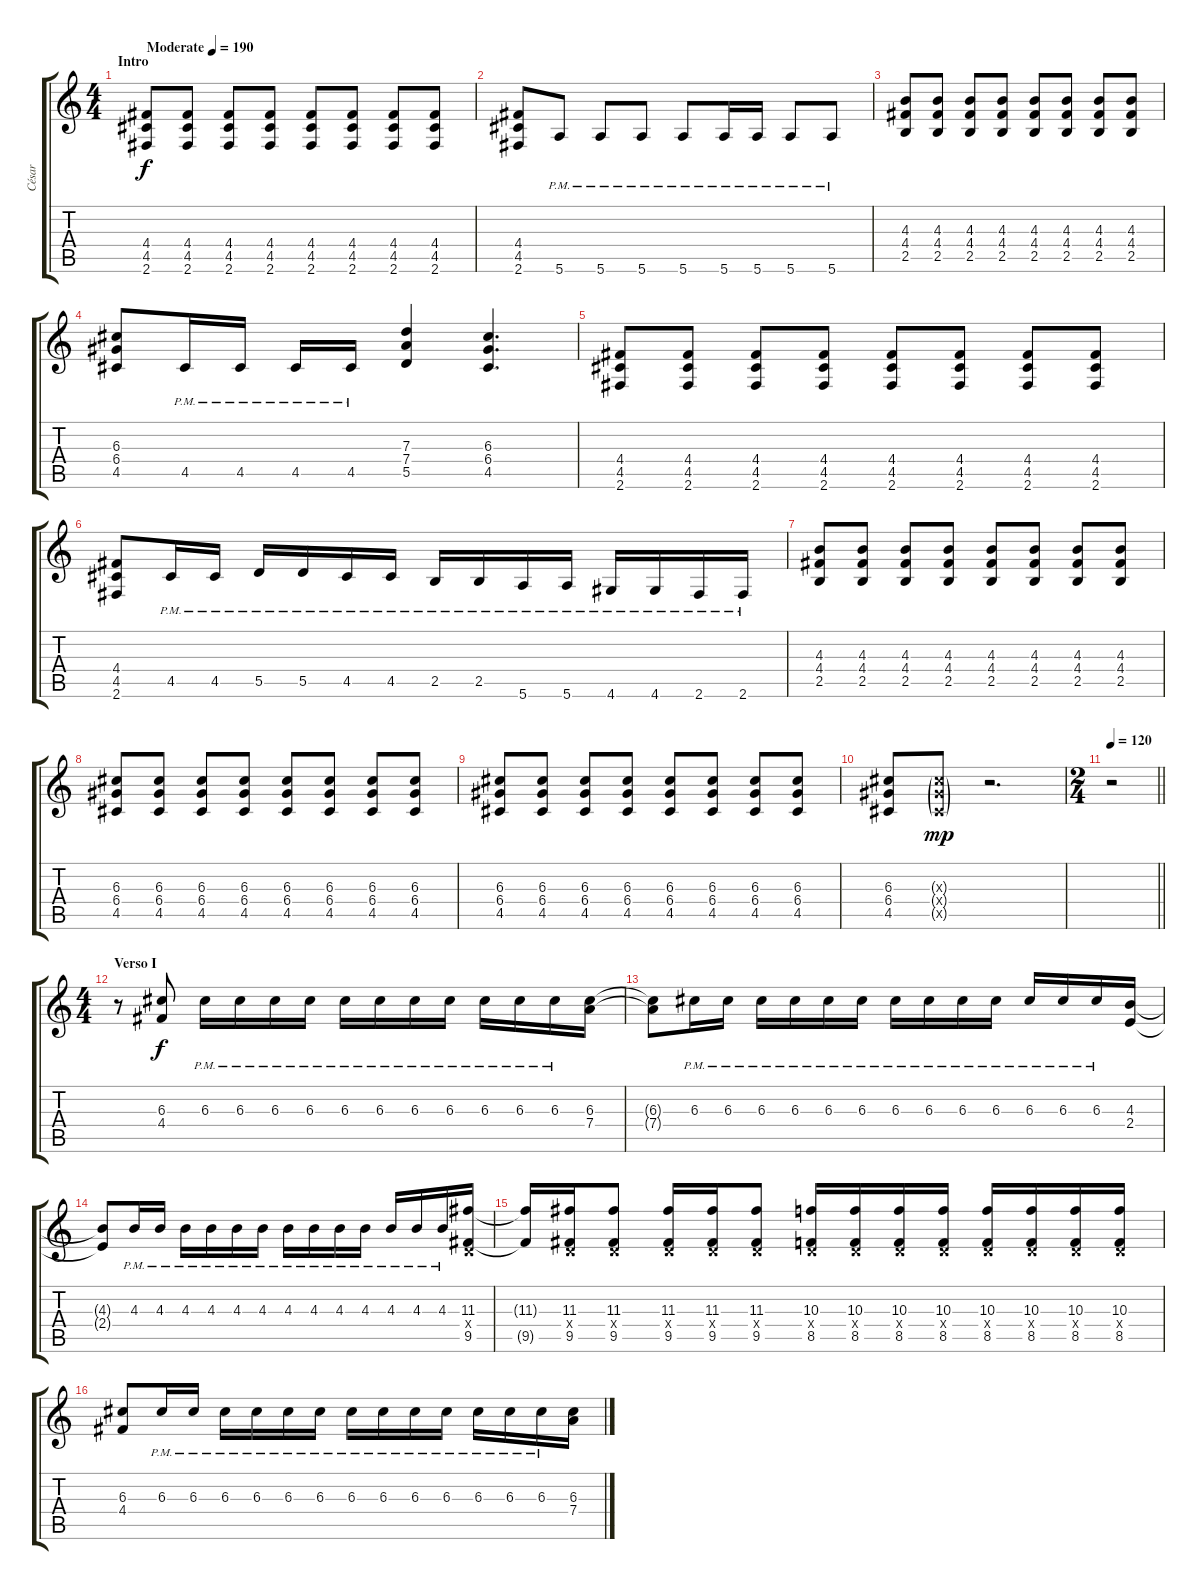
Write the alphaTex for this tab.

\track ("César" "César") {instrument distortionguitar}
\staff {score tabs}
\tuning (E4 B3 G3 D3 A2 E2) {hide}
\ts (4 4)
\section ("" "Intro")
\tempo (190 "Moderate")
\clef g2
\ks c
(4.4 4.5 2.6).8{dy f instrument distortionguitar} (4.4 4.5 2.6).8 (4.4 4.5 2.6).8 (4.4 4.5 2.6).8 (4.4 4.5 2.6).8 (4.4 4.5 2.6).8 (4.4 4.5 2.6).8 (4.4 4.5 2.6).8 |
(4.4 4.5 2.6).8 5.6{pm}.8 5.6{pm}.8 5.6{pm}.8 5.6{pm}.8 5.6{pm}.16 5.6{pm}.16 5.6{pm}.8 5.6{pm}.8 |
(4.3 4.4 2.5).8 (4.3 4.4 2.5).8 (4.3 4.4 2.5).8 (4.3 4.4 2.5).8 (4.3 4.4 2.5).8 (4.3 4.4 2.5).8 (4.3 4.4 2.5).8 (4.3 4.4 2.5).8 |
(6.3 6.4 4.5).8 4.5{pm}.16 4.5{pm}.16 4.5{pm}.16 4.5{pm}.16 (7.3 7.4 5.5).4 (6.3 6.4 4.5).4{d} |
(4.4 4.5 2.6).8 (4.4 4.5 2.6).8 (4.4 4.5 2.6).8 (4.4 4.5 2.6).8 (4.4 4.5 2.6).8 (4.4 4.5 2.6).8 (4.4 4.5 2.6).8 (4.4 4.5 2.6).8 |
(4.4 4.5 2.6).8 4.5{pm}.16 4.5{pm}.16 5.5{pm}.16 5.5{pm}.16 4.5{pm}.16 4.5{pm}.16 2.5{pm}.16 2.5{pm}.16 5.6{pm}.16 5.6{pm}.16 4.6{pm}.16 4.6{pm}.16 2.6{pm}.16 2.6{pm}.16 |
(4.3 4.4 2.5).8 (4.3 4.4 2.5).8 (4.3 4.4 2.5).8 (4.3 4.4 2.5).8 (4.3 4.4 2.5).8 (4.3 4.4 2.5).8 (4.3 4.4 2.5).8 (4.3 4.4 2.5).8 |
(6.3 6.4 4.5).8 (6.3 6.4 4.5).8 (6.3 6.4 4.5).8 (6.3 6.4 4.5).8 (6.3 6.4 4.5).8 (6.3 6.4 4.5).8 (6.3 6.4 4.5).8 (6.3 6.4 4.5).8 |
(6.3 6.4 4.5).8 (6.3 6.4 4.5).8 (6.3 6.4 4.5).8 (6.3 6.4 4.5).8 (6.3 6.4 4.5).8 (6.3 6.4 4.5).8 (6.3 6.4 4.5).8 (6.3 6.4 4.5).8 |
(6.3 6.4 4.5).8 (6.3{g x} 6.4{g x} 4.5{g x}).8{dy mp} r.2{d} |
\ts (2 4)
\tempo 120
\barLineRight lightlight
r.2 |
\ts (4 4)
\section ("" "Verso I")
r.8 (6.3 4.4).8{dy f} 6.3{pm}.16 6.3{pm}.16 6.3{pm}.16 6.3{pm}.16 6.3{pm}.16 6.3{pm}.16 6.3{pm}.16 6.3{pm}.16 6.3{pm}.16 6.3{pm}.16 6.3{pm}.16 (6.3 7.4).16 |
(6.3{t} 7.4{t}).8 6.3{pm}.16 6.3{pm}.16 6.3{pm}.16 6.3{pm}.16 6.3{pm}.16 6.3{pm}.16 6.3{pm}.16 6.3{pm}.16 6.3{pm}.16 6.3{pm}.16 6.3{pm}.16 6.3{pm}.16 6.3{pm}.16 (4.3 2.4).16 |
(4.3{t} 2.4{t}).8 4.3{pm}.16 4.3{pm}.16 4.3{pm}.16 4.3{pm}.16 4.3{pm}.16 4.3{pm}.16 4.3{pm}.16 4.3{pm}.16 4.3{pm}.16 4.3{pm}.16 4.3{pm}.16 4.3{pm}.16 4.3{pm}.16 (11.3 0.4{x} 9.5).16 |
(11.3{t} 9.5{t}).16 (11.3 0.4{x} 9.5).16 (11.3 0.4{x} 9.5).8 (11.3 0.4{x} 9.5).16 (11.3 0.4{x} 9.5).16 (11.3 0.4{x} 9.5).8 (10.3 0.4{x} 8.5).16 (10.3 0.4{x} 8.5).16 (10.3 0.4{x} 8.5).16 (10.3 0.4{x} 8.5).16 (10.3 0.4{x} 8.5).16 (10.3 0.4{x} 8.5).16 (10.3 0.4{x} 8.5).16 (10.3 0.4{x} 8.5).16 |
(6.3 4.4).8 6.3{pm}.16 6.3{pm}.16 6.3{pm}.16 6.3{pm}.16 6.3{pm}.16 6.3{pm}.16 6.3{pm}.16 6.3{pm}.16 6.3{pm}.16 6.3{pm}.16 6.3{pm}.16 6.3{pm}.16 6.3{pm}.16 (6.3 7.4).16
